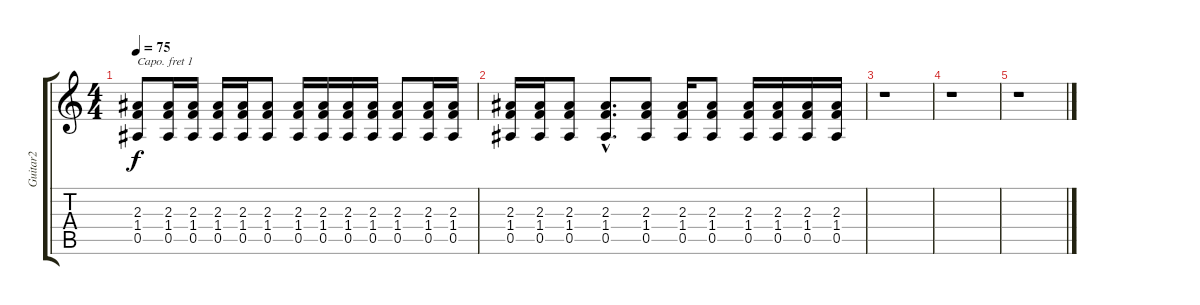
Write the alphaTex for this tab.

\track ("Guitar2" "Guitar2") {instrument overdrivenguitar}
\staff {score tabs}
\capo 1
\tuning (E4 B3 G3 Eb3 A2 E2) {hide}
\ts (4 4)
\tempo 75
\clef g2
\ks c
(2.3 1.4 0.5).8{dy f} (2.3 1.4 0.5).16 (2.3 1.4 0.5).16 (2.3 1.4 0.5).16 (2.3 1.4 0.5).16 (2.3 1.4 0.5).8 (2.3 1.4 0.5).16 (2.3 1.4 0.5).16 (2.3 1.4 0.5).16 (2.3 1.4 0.5).16 (2.3 1.4 0.5).8 (2.3 1.4 0.5).16 (2.3 1.4 0.5).16 |
(2.3 1.4 0.5).16 (2.3 1.4 0.5).16 (2.3 1.4 0.5).8 (2.3{hac} 1.4{hac} 0.5{hac}).8{d} (2.3 1.4 0.5).8 (2.3 1.4 0.5).16 (2.3 1.4 0.5).8 (2.3 1.4 0.5).16 (2.3 1.4 0.5).16 (2.3 1.4 0.5).16 (2.3 1.4 0.5).16 |
r.1 |
r.1 |
r.1
